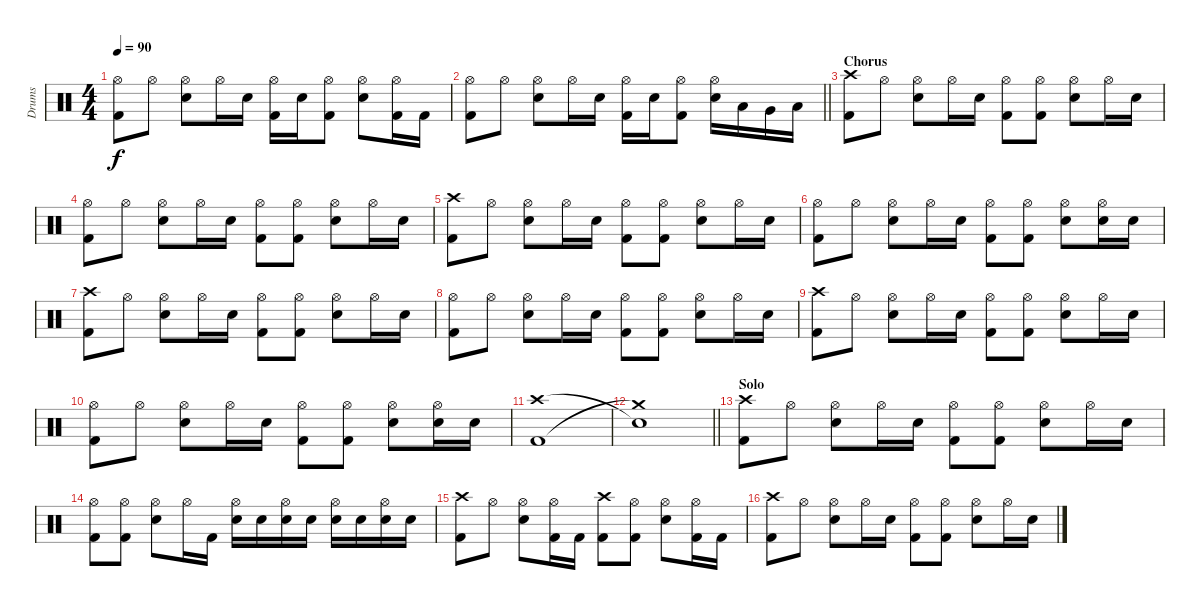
\track ("Drums" "Drums") {instrument percussion}
\staff {score}
\articulation defaults
\ts (4 4)
\tempo 90
\clef neutral
\ks c
("Hi-Hat (open)" "Kick (hit) 2").8{dy f} "Hi-Hat (open)".8 ("Hi-Hat (open)" "Snare (hit) 2").8 "Hi-Hat (open)".16 "Snare (hit) 2".16 ("Hi-Hat (open)" "Kick (hit) 2").16 "Snare (hit) 2".16 ("Hi-Hat (open)" "Kick (hit) 2").8 ("Hi-Hat (open)" "Snare (hit) 2").8 ("Hi-Hat (open)" "Kick (hit) 2").16 "Kick (hit) 2".16 |
\barLineRight lightlight
("Hi-Hat (open)" "Kick (hit) 2").8 "Hi-Hat (open)".8 ("Hi-Hat (open)" "Snare (hit) 2").8 "Hi-Hat (open)".16 "Snare (hit) 2".16 ("Hi-Hat (open)" "Kick (hit) 2").16 "Snare (hit) 2".16 ("Hi-Hat (open)" "Kick (hit) 2").8 ("Hi-Hat (open)" "Electric Snare (hit)").16 "Low Tom (hit)".16 "Very Low Tom (hit)".16 "Low Floor Tom (hit)".16 |
\section ("" "Chorus")
("Crash high (hit)" "Kick (hit) 2").8 "Hi-Hat (open)".8 ("Hi-Hat (open)" "Snare (hit) 2").8 "Hi-Hat (open)".16 "Snare (hit) 2".16 ("Hi-Hat (open)" "Kick (hit) 2").8 ("Hi-Hat (open)" "Kick (hit) 2").8 ("Hi-Hat (open)" "Snare (hit) 2").8 "Hi-Hat (open)".16 "Snare (hit) 2".16 |
("Hi-Hat (open)" "Kick (hit) 2").8 "Hi-Hat (open)".8 ("Hi-Hat (open)" "Snare (hit) 2").8 "Hi-Hat (open)".16 "Snare (hit) 2".16 ("Hi-Hat (open)" "Kick (hit) 2").8 ("Hi-Hat (open)" "Kick (hit) 2").8 ("Hi-Hat (open)" "Snare (hit) 2").8 "Hi-Hat (open)".16 "Snare (hit) 2".16 |
("Crash high (hit)" "Kick (hit) 2").8 "Hi-Hat (open)".8 ("Hi-Hat (open)" "Snare (hit) 2").8 "Hi-Hat (open)".16 "Snare (hit) 2".16 ("Hi-Hat (open)" "Kick (hit) 2").8 ("Hi-Hat (open)" "Kick (hit) 2").8 ("Hi-Hat (open)" "Snare (hit) 2").8 "Hi-Hat (open)".16 "Snare (hit) 2".16 |
("Hi-Hat (open)" "Kick (hit) 2").8 "Hi-Hat (open)".8 ("Hi-Hat (open)" "Snare (hit) 2").8 "Hi-Hat (open)".16 "Snare (hit) 2".16 ("Hi-Hat (open)" "Kick (hit) 2").8 ("Hi-Hat (open)" "Kick (hit) 2").8 ("Hi-Hat (open)" "Snare (hit) 2").8 ("Hi-Hat (open)" "Snare (hit) 2").16 "Snare (hit) 2".16 |
("Crash high (hit)" "Kick (hit) 2").8 "Hi-Hat (open)".8 ("Hi-Hat (open)" "Snare (hit) 2").8 "Hi-Hat (open)".16 "Snare (hit) 2".16 ("Hi-Hat (open)" "Kick (hit) 2").8 ("Hi-Hat (open)" "Kick (hit) 2").8 ("Hi-Hat (open)" "Snare (hit) 2").8 "Hi-Hat (open)".16 "Snare (hit) 2".16 |
("Hi-Hat (open)" "Kick (hit) 2").8 "Hi-Hat (open)".8 ("Hi-Hat (open)" "Snare (hit) 2").8 "Hi-Hat (open)".16 "Snare (hit) 2".16 ("Hi-Hat (open)" "Kick (hit) 2").8 ("Hi-Hat (open)" "Kick (hit) 2").8 ("Hi-Hat (open)" "Snare (hit) 2").8 "Hi-Hat (open)".16 "Snare (hit) 2".16 |
("Crash high (hit)" "Kick (hit) 2").8 "Hi-Hat (open)".8 ("Hi-Hat (open)" "Snare (hit) 2").8 "Hi-Hat (open)".16 "Snare (hit) 2".16 ("Hi-Hat (open)" "Kick (hit) 2").8 ("Hi-Hat (open)" "Kick (hit) 2").8 ("Hi-Hat (open)" "Snare (hit) 2").8 "Hi-Hat (open)".16 "Snare (hit) 2".16 |
("Hi-Hat (open)" "Kick (hit) 2").8 "Hi-Hat (open)".8 ("Hi-Hat (open)" "Snare (hit) 2").8 "Hi-Hat (open)".16 "Snare (hit) 2".16 ("Hi-Hat (open)" "Kick (hit) 2").8 ("Hi-Hat (open)" "Kick (hit) 2").8 ("Hi-Hat (open)" "Snare (hit) 2").8 ("Hi-Hat (open)" "Snare (hit) 2").16 "Snare (hit) 2".16 |
("Crash high (hit)" "Kick (hit) 2").1 |
\barLineRight lightlight
("Snare (hit)"{t} "Crash medium (hit)"{t}).1 |
\section ("" "Solo")
("Crash high (hit)" "Kick (hit) 2").8 "Hi-Hat (open)".8 ("Hi-Hat (open)" "Snare (hit) 2").8 "Hi-Hat (open)".16 "Snare (hit) 2".16 ("Hi-Hat (open)" "Kick (hit) 2").8 ("Hi-Hat (open)" "Kick (hit) 2").8 ("Hi-Hat (open)" "Snare (hit) 2").8 "Hi-Hat (open)".16 "Snare (hit) 2".16 |
("Hi-Hat (open)" "Kick (hit) 2").8 ("Hi-Hat (open)" "Kick (hit) 2").8 ("Hi-Hat (open)" "Snare (hit) 2").8 "Hi-Hat (open)".16 "Kick (hit) 2".16 ("Hi-Hat (open)" "Snare (hit) 2").16 "Snare (hit) 2".16 ("Hi-Hat (open)" "Snare (hit) 2").16 "Snare (hit) 2".16 ("Hi-Hat (open)" "Snare (hit) 2").16 "Snare (hit) 2".16 ("Hi-Hat (open)" "Snare (hit) 2").16 "Snare (hit) 2".16 |
("Crash high (hit)" "Kick (hit) 2").8 "Hi-Hat (open)".8 ("Hi-Hat (open)" "Electric Snare (hit)").8 ("Hi-Hat (open)" "Kick (hit) 2").16 "Kick (hit) 2".16 ("Crash high (hit)" "Kick (hit) 2").8 ("Hi-Hat (open)" "Kick (hit) 2").8 ("Hi-Hat (open)" "Electric Snare (hit)").8 ("Hi-Hat (open)" "Kick (hit) 2").16 "Kick (hit) 2".16 |
("Crash high (hit)" "Kick (hit) 2").8 "Hi-Hat (open)".8 ("Hi-Hat (open)" "Snare (hit) 2").8 "Hi-Hat (open)".16 "Snare (hit) 2".16 ("Hi-Hat (open)" "Kick (hit) 2").8 ("Hi-Hat (open)" "Kick (hit) 2").8 ("Hi-Hat (open)" "Snare (hit) 2").8 "Hi-Hat (open)".16 "Snare (hit) 2".16
